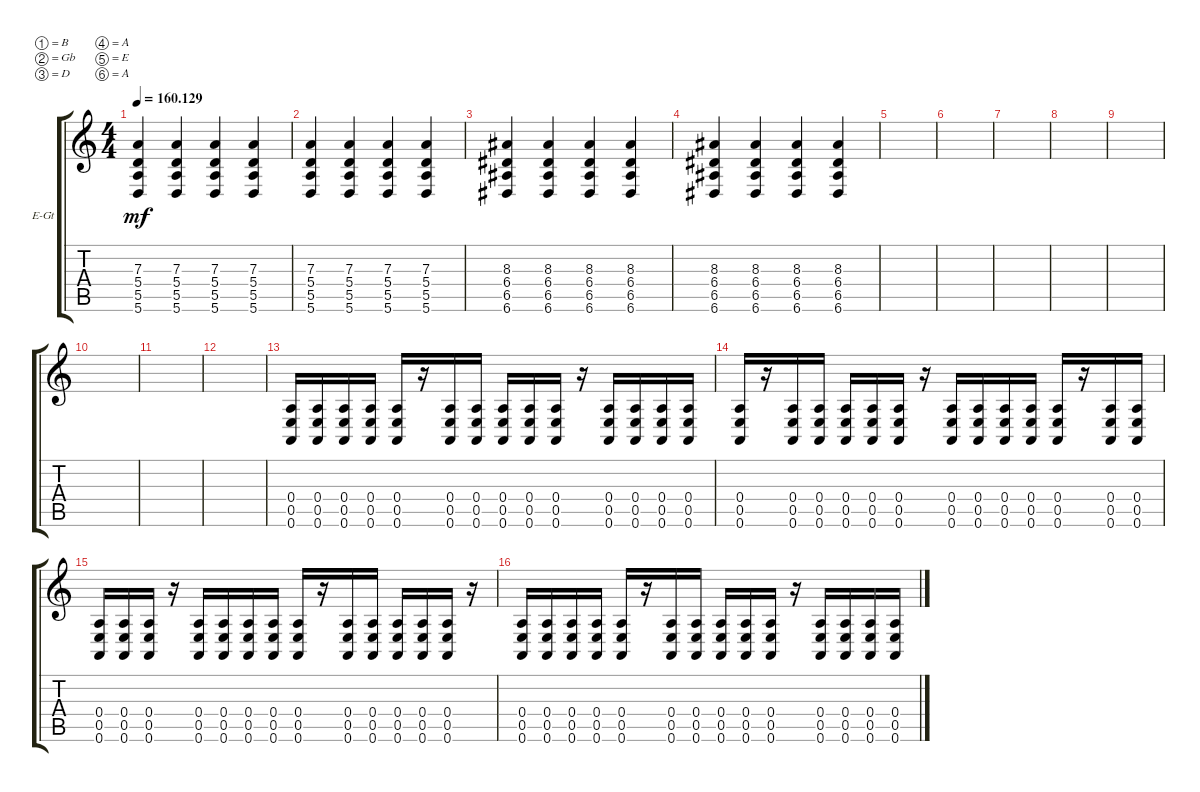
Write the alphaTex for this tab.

\bracketExtendMode groupsimilarinstruments
\firstSystemTrackNameOrientation horizontal
\otherSystemsTrackNameOrientation horizontal
\track ("Electric Guitar 2" "E-Gt") {instrument distortionguitar}
\staff {score tabs}
\tuning (B3 Gb3 D3 A2 E2 A1)
\ts (4 4)
\tempo
160.129
\accidentals auto
\clef g2
\ottava regular
\simile none
\ks c
(7.3 5.4 5.5 5.6).4{dy mf} (5.5 5.6 5.4 7.3).4 (5.5 5.6 5.4 7.3).4 (5.5 5.6 5.4 7.3).4 |
(5.4 5.5 5.6 7.3).4 (7.3 5.4 5.5 5.6).4 (7.3 5.6 5.5 5.4).4 (7.3 5.4 5.5 5.6).4 |
(6.4 6.5 6.6 8.3).4 (6.6 8.3 6.4 6.5).4 (6.6 8.3 6.4 6.5).4 (6.6 8.3 6.4 6.5).4 |
(6.4 6.5 6.6 8.3).4 (6.6 6.5 6.4 8.3).4 (6.6 6.5 6.4 8.3).4 (6.6 6.5 6.4 8.3).4 |
|
|
|
|
|
|
|
|
(0.6 0.5 0.4).16 (0.6 0.5 0.4).16 (0.6 0.5 0.4).16 (0.6 0.5 0.4).16 (0.6 0.5 0.4).16 r.16 (0.5 0.6 0.4).16 (0.5 0.6 0.4).16 (0.5 0.6 0.4).16 (0.5 0.6 0.4).16 (0.5 0.6 0.4).16 r.16 (0.6 0.5 0.4).16 (0.6 0.5 0.4).16 (0.6 0.5 0.4).16 (0.6 0.5 0.4).16 |
(0.6 0.5 0.4).16 r.16 (0.4 0.5 0.6).16 (0.6 0.5 0.4).16 (0.4 0.5 0.6).16 (0.6 0.5 0.4).16 (0.4 0.5 0.6).16 r.16 (0.6 0.5 0.4).16 (0.4 0.5 0.6).16 (0.6 0.5 0.4).16 (0.4 0.5 0.6).16 (0.6 0.5 0.4).16 r.16 (0.6 0.5 0.4).16 (0.4 0.5 0.6).16 |
(0.6 0.5 0.4).16 (0.4 0.5 0.6).16 (0.6 0.5 0.4).16 r.16 (0.4 0.5 0.6).16 (0.6 0.5 0.4).16 (0.4 0.5 0.6).16 (0.6 0.5 0.4).16 (0.4 0.5 0.6).16 r.16 (0.6 0.5 0.4).16 (0.6 0.5 0.4).16 (0.4 0.5 0.6).16 (0.6 0.5 0.4).16 (0.4 0.5 0.6).16 r.16 |
(0.6 0.5 0.4).16 (0.6 0.5 0.4).16 (0.6 0.5 0.4).16 (0.6 0.5 0.4).16 (0.6 0.5 0.4).16 r.16 (0.5 0.6 0.4).16 (0.5 0.6 0.4).16 (0.5 0.6 0.4).16 (0.5 0.6 0.4).16 (0.5 0.6 0.4).16 r.16 (0.6 0.5 0.4).16 (0.6 0.5 0.4).16 (0.6 0.5 0.4).16 (0.6 0.5 0.4).16
